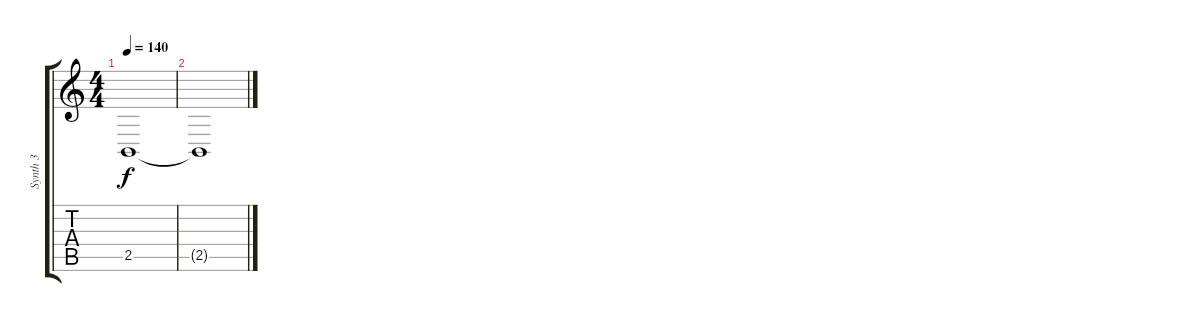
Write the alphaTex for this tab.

\track ("Synth 3" "Synth 3") {instrument lead1square}
\staff {score tabs}
\tuning (E4 B3 G3 D3 A2 E2) {hide}
\ts (4 4)
\tempo 140
\clef g2
\ks c
2.5{t}.1{dy f} |
2.5{t}.1
